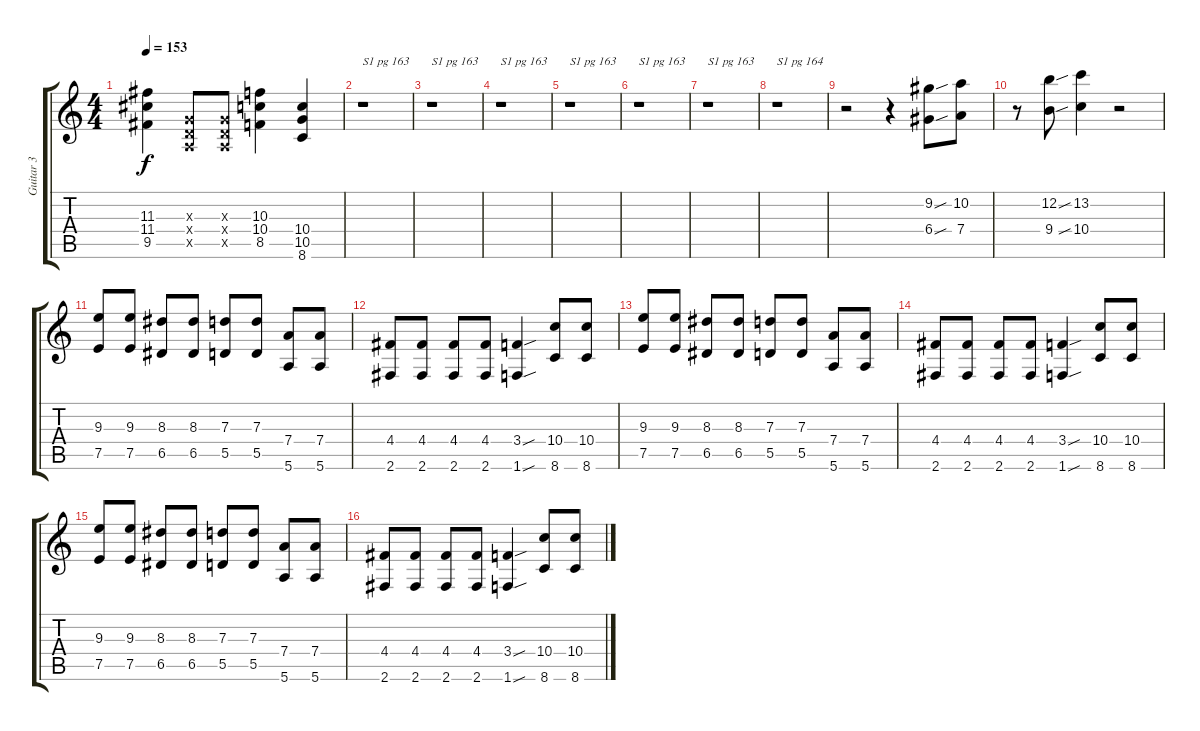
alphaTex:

\track ("Guitar 3" "Guitar 3") {instrument distortionguitar}
\staff {score tabs}
\tuning (E4 B3 G3 D3 A2 E2) {hide}
\ts (4 4)
\tempo 153
\clef g2
\ks c
(11.3 11.4 9.5).4{dy f} (0.3{x} 0.4{x} 0.5{x}).8 (0.3{x} 0.4{x} 0.5{x}).8 (10.3 10.4 8.5).4 (10.4 10.5 8.6).4 |
r.1{txt "S1 pg 163"} |
r.1{txt "S1 pg 163"} |
r.1{txt "S1 pg 163"} |
r.1{txt "S1 pg 163"} |
r.1{txt "S1 pg 163"} |
r.1{txt "S1 pg 163"} |
r.1{txt "S1 pg 164"} |
r.2 r.4 (9.2{sou} 6.4{sou}).8 (10.2 7.4).8 |
r.8 (12.2{sou} 9.4{sou}).8 (13.2 10.4).4 r.2 |
(9.3 7.5).8 (9.3 7.5).8 (8.3 6.5).8 (8.3 6.5).8 (7.3 5.5).8 (7.3 5.5).8 (7.4 5.6).8 (7.4 5.6).8 |
(4.4 2.6).8 (4.4 2.6).8 (4.4 2.6).8 (4.4 2.6).8 (3.4{sou} 1.6{sou}).4 (10.4 8.6).8 (10.4 8.6).8 |
(9.3 7.5).8 (9.3 7.5).8 (8.3 6.5).8 (8.3 6.5).8 (7.3 5.5).8 (7.3 5.5).8 (7.4 5.6).8 (7.4 5.6).8 |
(4.4 2.6).8 (4.4 2.6).8 (4.4 2.6).8 (4.4 2.6).8 (3.4{sou} 1.6{sou}).4 (10.4 8.6).8 (10.4 8.6).8 |
(9.3 7.5).8 (9.3 7.5).8 (8.3 6.5).8 (8.3 6.5).8 (7.3 5.5).8 (7.3 5.5).8 (7.4 5.6).8 (7.4 5.6).8 |
(4.4 2.6).8 (4.4 2.6).8 (4.4 2.6).8 (4.4 2.6).8 (3.4{sou} 1.6{sou}).4 (10.4 8.6).8 (10.4 8.6).8
